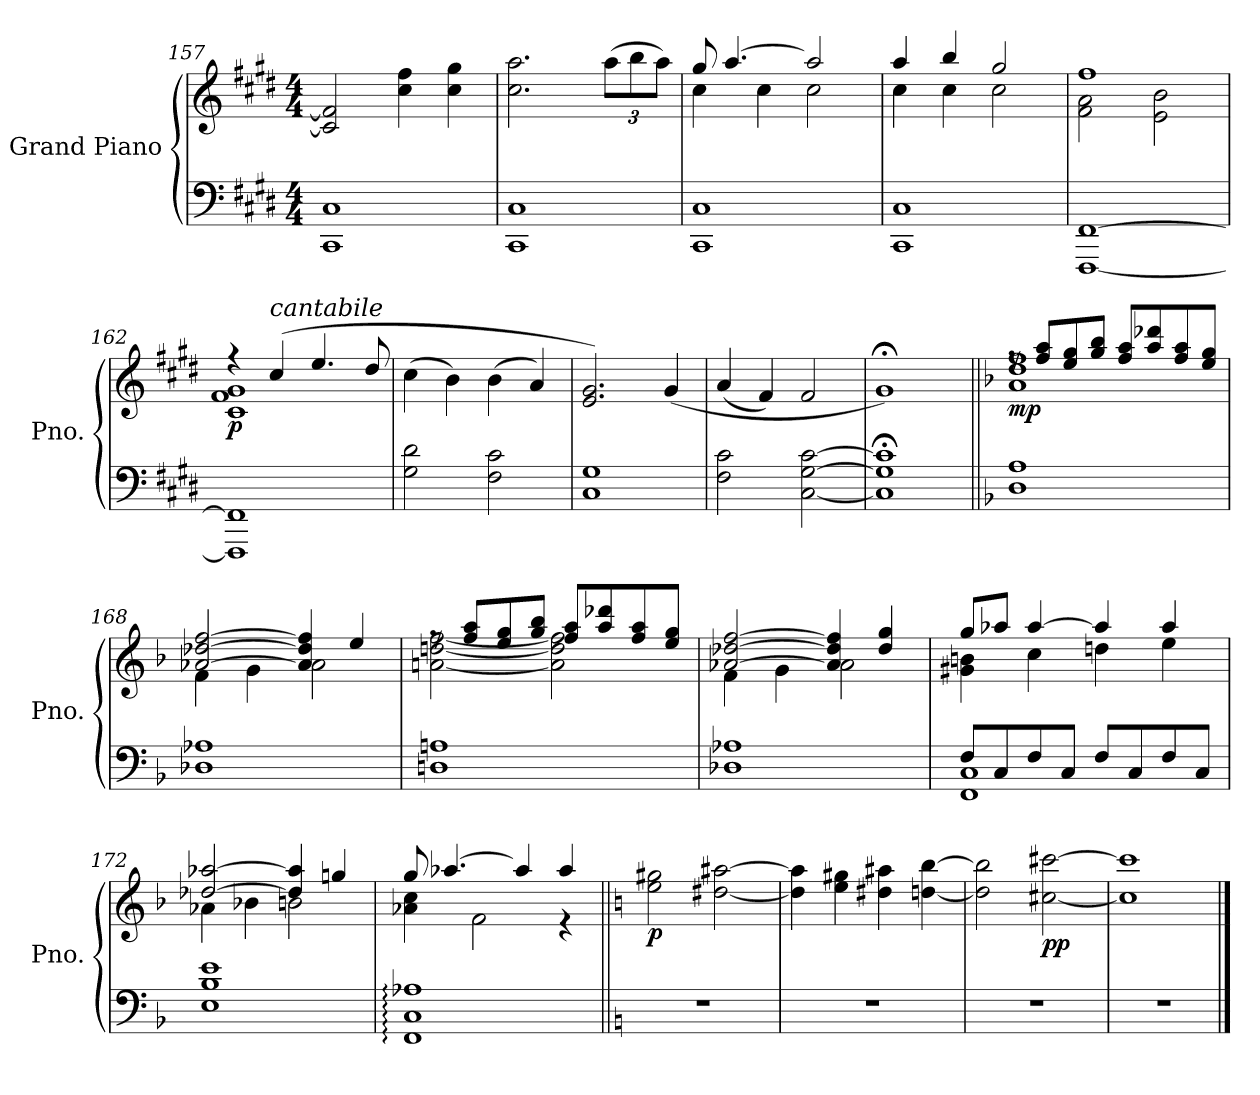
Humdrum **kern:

**kern	**kern	**dynam
*part1	*part1	*part1
*staff2	*staff1	*staff1/2
*I"Grand Piano	*	*
*I'Pno.	*	*
*clefF4	*clefG2	*
*k[f#c#g#d#]	*k[f#c#g#d#]	*
*M4/4	*M4/4	*
=157	=157	=157
1CC# 1C#	2c#/] 2f#/]	.
.	4cc#\ 4ff#\	.
.	4cc#\ 4gg#\	.
=158	=158	=158
1CC# 1C#	2.cc#\ 2.aa\	.
*	*Xbrackettup	*
.	(12aa\L	.
.	12bb\	.
.	12aa\J)	.
=159	=159	=159
*	*^	*
1CC# 1C#	8gg#/	4cc#\	.
.	[4.aa/	.	.
.	.	4cc#\	.
.	2aa/]	2cc#\	.
!!LO:LB:g=z	!!
=160	=160	=160	=160
1CC# 1C#	4aa/	4cc#\	.
.	4bb/	4cc#\	.
.	2gg#/	2cc#\	.
=161	=161	=161	=161
[1FFF# [1FF#	1ff#	2f#\ 2a\	.
.	.	2e\ 2b\	.
=162	=162	=162	=162
!	!	!	!LO:DY:b
1FFF#] 1FF#]	4r	1c# 1f# 1g#	p
!	!LO:TX:a:i:t=cantabile	!	!
.	(4cc#/	.	.
.	4.ee/	.	.
.	8dd#/	.	.
*	*v	*v	*
=163	=163	=163
2G#\ 2d#\	(4cc#\	.
.	4b\)	.
2F#\ 2c#\	(4b\	.
.	4a/)	.
=164	=164	=164
1C# 1G#	2.e/ 2.g#/)	.
.	(4g#/	.
=165	=165	=165
2F#\ 2c#\	(4a/	.
.	4f#/)	.
[2C#\ [2G#\ [2c#\	2f#/	.
=166	=166	=166
1C#];< 1G#];< 1c#];<	1g#;<)	.
!!LO:LB:g=z
=167||	=167||	=167||
*k[b-]	*k[b-]	*
*	*^	*
!	!	!	!LO:DY:b
1D 1A	8rff	1a 1dd 1ff	mp
.	8ff/ 8aa/L	.	.
.	8ee/ 8gg/	.	.
.	8gg/ 8bb-/J	.	.
.	8ff/ 8aa/L	.	.
.	8aa/ 8ddd-X/	.	.
.	8ff/ 8aa/	.	.
.	8ee/ 8gg/J	.	.
=168	=168	=168	=168
1D-X 1A-X	[2a-X/ [2dd-X/ [2ff/	4f\	.
.	.	4g\	.
.	4a-/] 4dd-/] 4ff/]	2a-\	.
.	4ee/	.	.
=169	=169	=169	=169
1Dn 1An	8rff	[2an\ [2ddn\ [2ff\	.
.	8ff/ 8aa/L	.	.
.	8ee/ 8gg/	.	.
.	8gg/ 8bb-/J	.	.
.	8ff/ 8aa/L	2a\] 2dd\] 2ff\]	.
.	8aa/ 8ddd-X/	.	.
.	8ff/ 8aa/	.	.
.	8ee/ 8gg/J	.	.
=170	=170	=170	=170
1D-X 1A-X	[2a-X/ [2dd-X/ [2ff/	4f\	.
.	.	4g\	.
.	4a-/] 4dd-/] 4ff/]	2a-\	.
.	4dd-/ 4gg/	.	.
!!LO:LB:g=z	!!
=171	=171	=171	=171
*^	*	*	*
8F/L	1FF 1C	8gg/L	4g#X\ 4bn\	.
8C/	.	8aa-X/J	.	.
8F/	.	[4aa-/	4cc\	.
8C/J	.	.	.	.
8F/L	.	4aa-/]	4ddn\	.
8C/	.	.	.	.
8F/	.	4aa-/	4ee\	.
8C/J	.	.	.	.
*v	*v	*	*	*
=172	=172	=172	=172
1E 1B- 1e	[2dd-X/ [2aa-X/	4a-X\	.
.	.	4b-X\	.
.	4dd-/] 4aa-/]	2bn\	.
.	4ggn/	.	.
=173	=173	=173	=173
1FF: 1C: 1A-X:	8gg/	4a-X\ 4cc\	.
.	[4.aa-X/	.	.
.	.	2f\	.
.	4aa-/]	.	.
.	4aa-/	4r	.
*	*v	*v	*
!!LO:LB:g=z
=174||	=174||	=174||
*k[]	*k[]	*
*	*^	*
!	!LO:TX:a:i:t=semplice	!	!
!	!	!	!LO:DY:b
*	*v	*v	*
1r	2ee\ 2gg#X\	p
.	[2dd#X\ [2aa#X\	.
=175	=175	=175
1r	4dd#\] 4aa#\]	.
.	4ee\ 4gg#X\	.
.	4dd#X\ 4aa#X\	.
.	[4ddn\ [4bb\	.
=176	=176	=176
1r	2dd\] 2bb\]	.
!	!	!LO:DY:b
.	[2cc#X\ [2ccc#X\	pp
=177	=177	=177
1r	1cc#] 1ccc#]	.
==	==	==
*-	*-	*-
